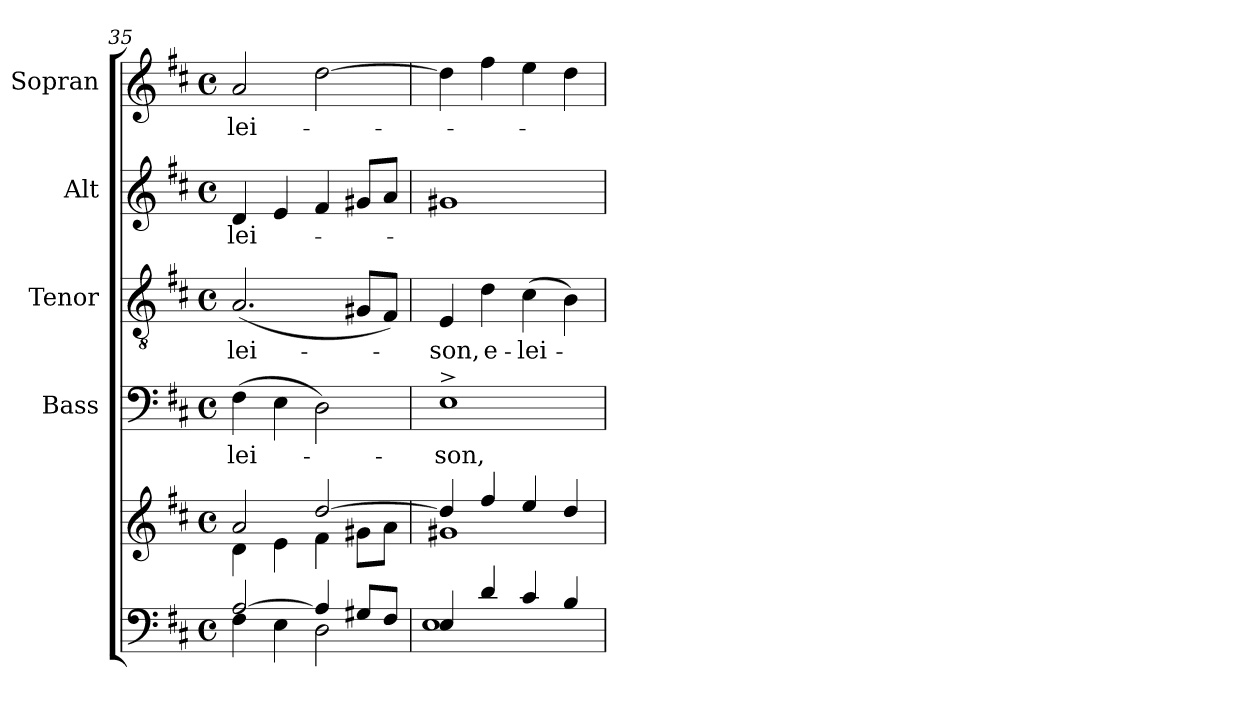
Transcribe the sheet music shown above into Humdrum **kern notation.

**kern	**kern	**kern	**text	**kern	**text	**kern	**text	**kern	**text
*part5	*part5	*part4	*part4	*part3	*part3	*part2	*part2	*part1	*part1
*staff6	*staff5	*staff4	*staff4	*staff3	*staff3	*staff2	*staff2	*staff1	*staff1
*	*	*I"Bass	*	*I"Tenor	*	*I"Alt	*	*I"Sopran	*
*	*	*I'B.	*	*I'T.	*	*I'A.	*	*I'S.	*
!!LO:PB:g=z
*clefF4	*clefG2	*clefF4	*	*clefGv2	*	*clefG2	*	*clefG2	*
*k[f#c#]	*k[f#c#]	*k[f#c#]	*	*k[f#c#]	*	*k[f#c#]	*	*k[f#c#]	*
*D:	*D:	*D:	*	*D:	*	*D:	*	*D:	*
*M4/4	*M4/4	*M4/4	*	*M4/4	*	*M4/4	*	*M4/4	*
*met(c)	*met(c)	*met(c)	*	*met(c)	*	*met(c)	*	*met(c)	*
=35	=35	=35	=35	=35	=35	=35	=35	=35	=35
*^	*^	*	*	*	*	*	*	*	*
!	!	!	!	!	!LO:LY:b	!	!LO:LY:b	!	!LO:LY:b	!	!LO:LY:b
[>2A/	4F#\	2a/	4d\	(>4F#\	-lei-	(<2.A/	-lei-	4d/	-lei-	2a/	-lei-
.	4E\	.	4e\	4E\	.	.	.	4e/	.	.	.
4A/]	2D\	[>2dd/	4f#\	2D\)	.	.	.	4f#/	.	[2dd\	.
8G#X/L	.	.	8g#X\L	.	.	8G#X/L	.	8g#X/L	.	.	.
8F#/J	.	.	8a\J	.	.	8F#/J)	.	8a/J	.	.	.
=36	=36	=36	=36	=36	=36	=36	=36	=36	=36	=36	=36
!	!	!	!	!	!LO:LY:b	!	!LO:LY:b	!	!	!	!
4E/	1E	4dd/]	1g#X	1E^>	-son,	4E/	-son,	1g#X	.	4dd\]	.
!	!	!	!	!	!	!	!LO:LY:b	!	!	!	!
4d/	.	4ff#/	.	.	.	4d\	e-	.	.	4ff#\	.
!	!	!	!	!	!	!	!LO:LY:b	!	!	!	!
4c#/	.	4ee/	.	.	.	(>4c#\	-lei-	.	.	4ee\	.
4B/	.	4dd/	.	.	.	4B\)	.	.	.	4dd\	.
*v	*v	*	*	*	*	*	*	*	*	*	*
*	*v	*v	*	*	*	*	*	*	*	*
=	=	=	=	=	=	=	=	=	=
*-	*-	*-	*-	*-	*-	*-	*-	*-	*-
